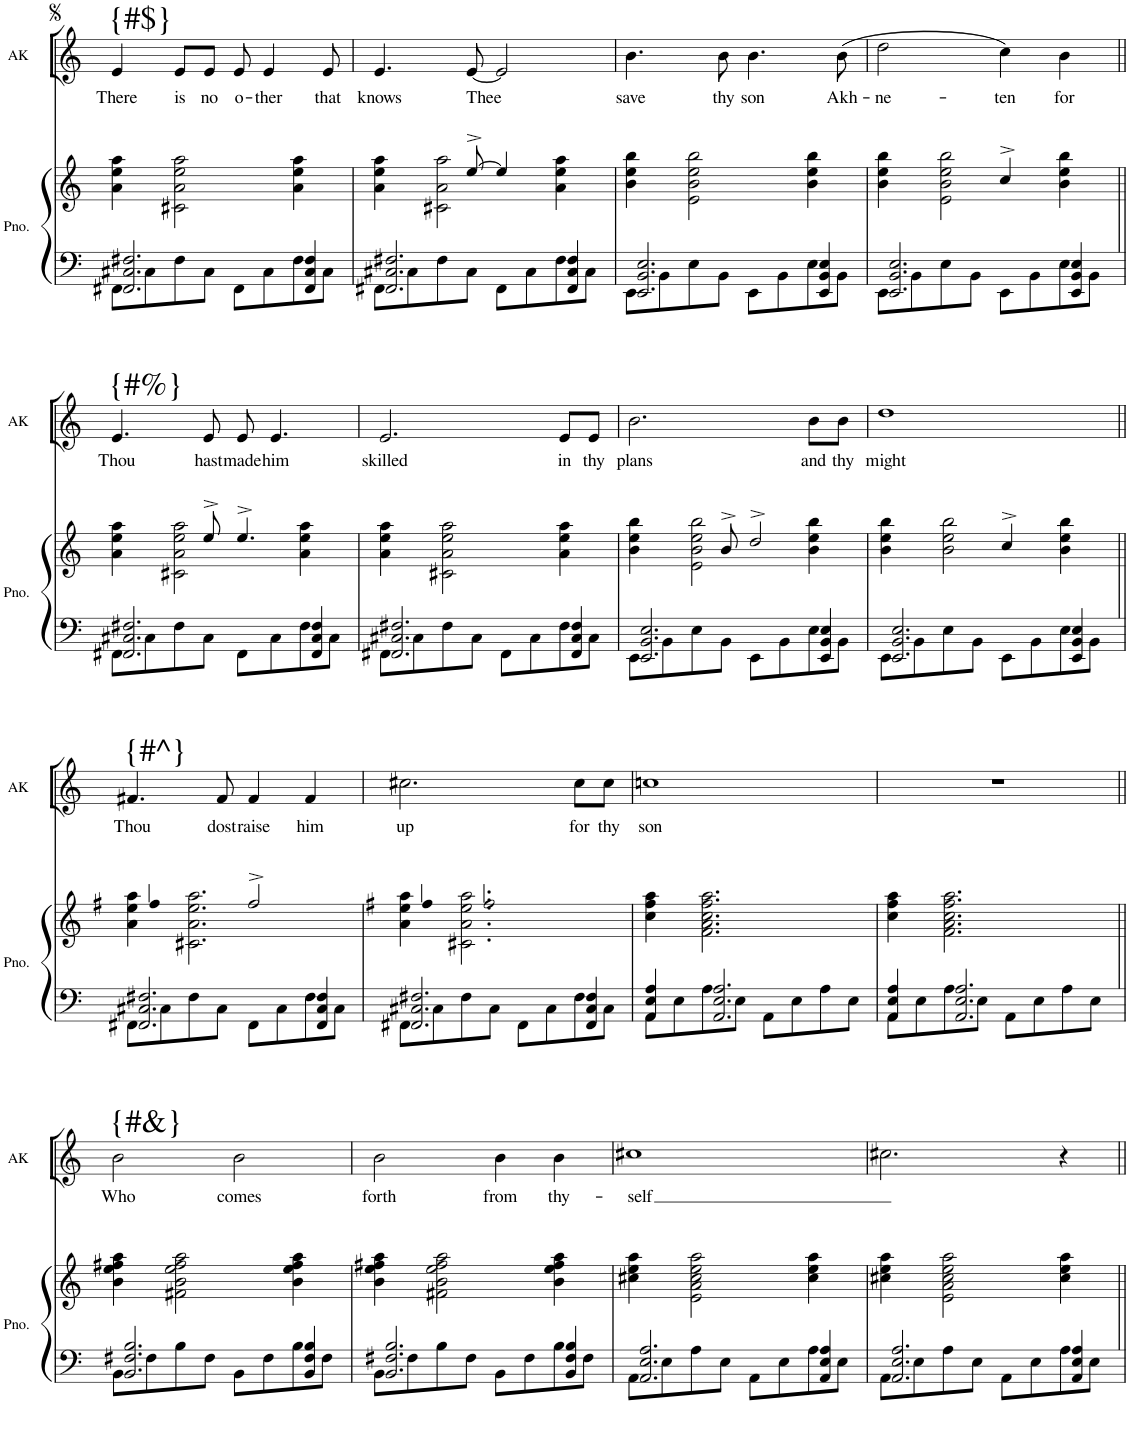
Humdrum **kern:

**kern	**kern	**kern	**text
*part2	*part2	*part1	*part1
*staff3	*staff2	*staff1	*staff1
*I"Piano	*	*I"AKHNATEN	*
*I'Pno.	*	*I'AK	*
!!LO:PB:g=z
*clefF4	*clefG2	*clefG2	*
*k[]	*k[]	*k[]	*
*M4/4	*M4/4	*M4/4	*
=171	=171	=171	=171
*^	*	*	*
!	!	!	!LO:TX:a:t={#$}	!
!	!	!	!	!LO:LY:b
2.FF#X/ 2.C#X/ 2.F#X/	8FF#\L	4a\ 4ee\ 4aa\	4e/	There
.	8C#\	.	.	.
!	!	!	!	!LO:LY:b
.	8F#\	2c#X\ 2a\ 2ee\ 2aa\	8e/L	is
!	!	!	!	!LO:LY:b
.	8C#\J	.	8e/J	no
!	!	!	!	!LO:LY:b
.	8FF#\L	.	8e/	o-
!	!	!	!	!LO:LY:b
.	8C#\	.	4e/	-ther
4FF#/ 4C#/ 4F#/	8F#\	4a\ 4ee\ 4aa\	.	.
!	!	!	!	!LO:LY:b
.	8C#\J	.	8e/	that
=172	=172	=172	=172	=172
*	*	*^	*	*
!	!	!	!	!	!LO:LY:b
2.FF#X/ 2.C#X/ 2.F#X/	8FF#\L	4a\ 4ee\ 4aa\	4.ryy	4.e/	knows
.	8C#\	.	.	.	.
.	8F#\	2c#X\ 2a\ 2aa\	.	.	.
!	!	!	!	!	!LO:LY:b
.	8C#\J	.	[8ee^/	[8e/	Thee
.	8FF#\L	.	4ee/]	2e/]	.
.	8C#\	.	.	.	.
4FF#/ 4C#/ 4F#/	8F#\	4a\ 4ee\ 4aa\	4ryy	.	.
.	8C#\J	.	.	.	.
*	*	*v	*v	*	*
=173	=173	=173	=173	=173
!	!	!	!	!LO:LY:b
2.EE/ 2.BB/ 2.E/	8EE\L	4b\ 4ee\ 4bb\	4.b\	save
.	8BB\	.	.	.
.	8E\	2e\ 2b\ 2ee\ 2bb\	.	.
!	!	!	!	!LO:LY:b
.	8BB\J	.	8b\	thy
!	!	!	!	!LO:LY:b
.	8EE\L	.	4.b\	son
.	8BB\	.	.	.
4EE/ 4BB/ 4E/	8E\	4b\ 4ee\ 4bb\	.	.
!	!	!	!	!LO:LY:b
.	8BB\J	.	(8b\	Akh-
=174	=174	=174	=174	=174
*	*	*^	*	*
!	!	!	!	!	!LO:LY:b
2.EE/ 2.BB/ 2.E/	8EE\L	4b\ 4ee\ 4bb\	2ryy	2dd\	-ne-
.	8BB\	.	.	.	.
.	8E\	2e\ 2b\ 2ee\ 2bb\	.	.	.
.	8BB\J	.	.	.	.
!	!	!	!	!	!LO:LY:b
.	8EE\L	.	4cc^/	4cc\)	-ten
.	8BB\	.	.	.	.
!	!	!	!	!	!LO:LY:b
4EE/ 4BB/ 4E/	8E\	4b\ 4ee\ 4bb\	4ryy	4b\	for
.	8BB\J	.	.	.	.
!!LO:LB:g=z
=175||	=175||	=175||	=175||	=175||	=175||
!	!	!	!	!LO:TX:a:t={#%}	!
!	!	!	!	!	!LO:LY:b
2.FF#X/ 2.C#X/ 2.F#X/	8FF#\L	4a\ 4ee\ 4aa\	4.ryy	4.e/	Thou
.	8C#\	.	.	.	.
.	8F#\	2c#X\ 2a\ 2ee\ 2aa\	.	.	.
!	!	!	!	!	!LO:LY:b
.	8C#\J	.	8ee^/	8e/	hast
!	!	!	!	!	!LO:LY:b
.	8FF#\L	.	4.ee^/	8e/	made
!	!	!	!	!	!LO:LY:b
.	8C#\	.	.	4.e/	him
4FF#/ 4C#/ 4F#/	8F#\	4a\ 4ee\ 4aa\	.	.	.
.	8C#\J	.	8ryy	.	.
=176	=176	=176	=176	=176	=176
!	!	!	!	!	!LO:LY:b
*	*	*v	*v	*	*
2.FF#X/ 2.C#X/ 2.F#X/	8FF#\L	4a\ 4ee\ 4aa\	2.e/	skilled
.	8C#\	.	.	.
.	8F#\	2c#X\ 2a\ 2ee\ 2aa\	.	.
.	8C#\J	.	.	.
.	8FF#\L	.	.	.
.	8C#\	.	.	.
!	!	!	!	!LO:LY:b
4FF#/ 4C#/ 4F#/	8F#\	4a\ 4ee\ 4aa\	8e/L	in
!	!	!	!	!LO:LY:b
.	8C#\J	.	8e/J	thy
=177	=177	=177	=177	=177
*	*	*^	*	*
!	!	!	!	!	!LO:LY:b
2.EE/ 2.BB/ 2.E/	8EE\L	4b\ 4ee\ 4bb\	4.ryy	2.b\	plans
.	8BB\	.	.	.	.
.	8E\	2e\ 2b\ 2ee\ 2bb\	.	.	.
.	8BB\J	.	8b^/	.	.
.	8EE\L	.	2dd^/	.	.
.	8BB\	.	.	.	.
!	!	!	!	!	!LO:LY:b
4EE/ 4BB/ 4E/	8E\	4b\ 4ee\ 4bb\	.	8b\L	and
!	!	!	!	!	!LO:LY:b
.	8BB\J	.	.	8b\J	thy
=178	=178	=178	=178	=178	=178
!	!	!	!	!	!LO:LY:b
2.EE/ 2.BB/ 2.E/	8EE\L	4b\ 4ee\ 4bb\	2ryy	1dd	might
.	8BB\	.	.	.	.
.	8E\	2b\ 2ee\ 2bb\	.	.	.
.	8BB\J	.	.	.	.
.	8EE\L	.	4cc^/	.	.
.	8BB\	.	.	.	.
4EE/ 4BB/ 4E/	8E\	4b\ 4ee\ 4bb\	4ryy	.	.
.	8BB\J	.	.	.	.
!!LO:LB:g=z
=179||	=179||	=179||	=179||	=179||	=179||
!	!	!	!	!LO:TX:a:t={#^}	!
!	!	!	!	!	!LO:LY:b
2.FF#X/ 2.C#X/ 2.F#X/	8FF#\L	4a\ 4ee\ 4aa\	4ff#X/	4.f#X/	Thou
.	8C#\	.	.	.	.
.	8F#\	2.c#X\ 2.a\ 2.ee\ 2.aa\	4ryy	.	.
!	!	!	!	!	!LO:LY:b
.	8C#\J	.	.	8f#/	dost
!	!	!	!	!	!LO:LY:b
.	8FF#\L	.	2ff#^/	4f#/	raise
.	8C#\	.	.	.	.
!	!	!	!	!	!LO:LY:b
4FF#/ 4C#/ 4F#/	8F#\	.	.	4f#/	him
.	8C#\J	.	.	.	.
=180	=180	=180	=180	=180	=180
!	!	!	!	!	!LO:LY:b
2.FF#X/ 2.C#X/ 2.F#X/	8FF#\L	4a\ 4ee\ 4aa\	4ff#X/	2.cc#X\	up
.	8C#\	.	.	.	.
.	8F#\	2.c#X\ 2.a\ 2.ee\ 2.aa\	2.ff#/	.	.
.	8C#\J	.	.	.	.
.	8FF#\L	.	.	.	.
.	8C#\	.	.	.	.
!	!	!	!	!	!LO:LY:b
4FF#/ 4C#/ 4F#/	8F#\	.	.	8cc#\L	for
!	!	!	!	!	!LO:LY:b
.	8C#\J	.	.	8cc#\J	thy
*	*	*v	*v	*	*
=181	=181	=181	=181	=181
!	!	!	!	!LO:LY:b
4AA/ 4E/ 4A/	8AA\L	4cc\ 4ff\ 4aa\	1ccn	son
.	8E\	.	.	.
2.AA/ 2.E/ 2.A/	8A\	2.f\ 2.a\ 2.cc\ 2.ff\ 2.aa\	.	.
.	8E\J	.	.	.
.	8AA\L	.	.	.
.	8E\	.	.	.
.	8A\	.	.	.
.	8E\J	.	.	.
=182	=182	=182	=182	=182
4AA/ 4E/ 4A/	8AA\L	4cc\ 4ff\ 4aa\	1r	.
.	8E\	.	.	.
2.AA/ 2.E/ 2.A/	8A\	2.f\ 2.a\ 2.cc\ 2.ff\ 2.aa\	.	.
.	8E\J	.	.	.
.	8AA\L	.	.	.
.	8E\	.	.	.
.	8A\	.	.	.
.	8E\J	.	.	.
!!LO:LB:g=z
=183||	=183||	=183||	=183||	=183||
!	!	!	!LO:TX:a:t={#&}	!
!	!	!	!	!LO:LY:b
2.BB/ 2.F#X/ 2.B/	8BB\L	4b\ 4ee\ 4ff#X\ 4aa\	2b\	Who
.	8F#\	.	.	.
.	8B\	2f#X\ 2b\ 2ee\ 2ff#\ 2aa\	.	.
.	8F#\J	.	.	.
!	!	!	!	!LO:LY:b
.	8BB\L	.	2b\	comes
.	8F#\	.	.	.
4BB/ 4F#/ 4B/	8B\	4b\ 4ee\ 4ff#\ 4aa\	.	.
.	8F#\J	.	.	.
=184	=184	=184	=184	=184
!	!	!	!	!LO:LY:b
2.BB/ 2.F#X/ 2.B/	8BB\L	4b\ 4ee\ 4ff#X\ 4aa\	2b\	forth
.	8F#\	.	.	.
.	8B\	2f#X\ 2b\ 2ee\ 2ff#\ 2aa\	.	.
.	8F#\J	.	.	.
!	!	!	!	!LO:LY:b
.	8BB\L	.	4b\	from
.	8F#\	.	.	.
!	!	!	!	!LO:LY:b
4BB/ 4F#/ 4B/	8B\	4b\ 4ee\ 4ff#\ 4aa\	4b\	thy-
.	8F#\J	.	.	.
=185	=185	=185	=185	=185
!	!	!	!	!LO:LY:b
2.AA/ 2.E/ 2.A/	8AA\L	4cc#X\ 4ee\ 4aa\	1cc#X	-self
.	8E\	.	.	.
.	8A\	2e\ 2a\ 2cc#\ 2ee\ 2aa\	.	.
.	8E\J	.	.	.
.	8AA\L	.	.	.
.	8E\	.	.	.
4AA/ 4E/ 4A/	8A\	4cc#\ 4ee\ 4aa\	.	.
.	8E\J	.	.	.
=186	=186	=186	=186	=186
2.AA/ 2.E/ 2.A/	8AA\L	4cc#X\ 4ee\ 4aa\	2.cc#X\	.
.	8E\	.	.	.
.	8A\	2e\ 2a\ 2cc#\ 2ee\ 2aa\	.	.
.	8E\J	.	.	.
.	8AA\L	.	.	.
.	8E\	.	.	.
4AA/ 4E/ 4A/	8A\	4cc#\ 4ee\ 4aa\	4r	.
.	8E\J	.	.	.
*v	*v	*	*	*
=||	=||	=||	=||
*-	*-	*-	*-
